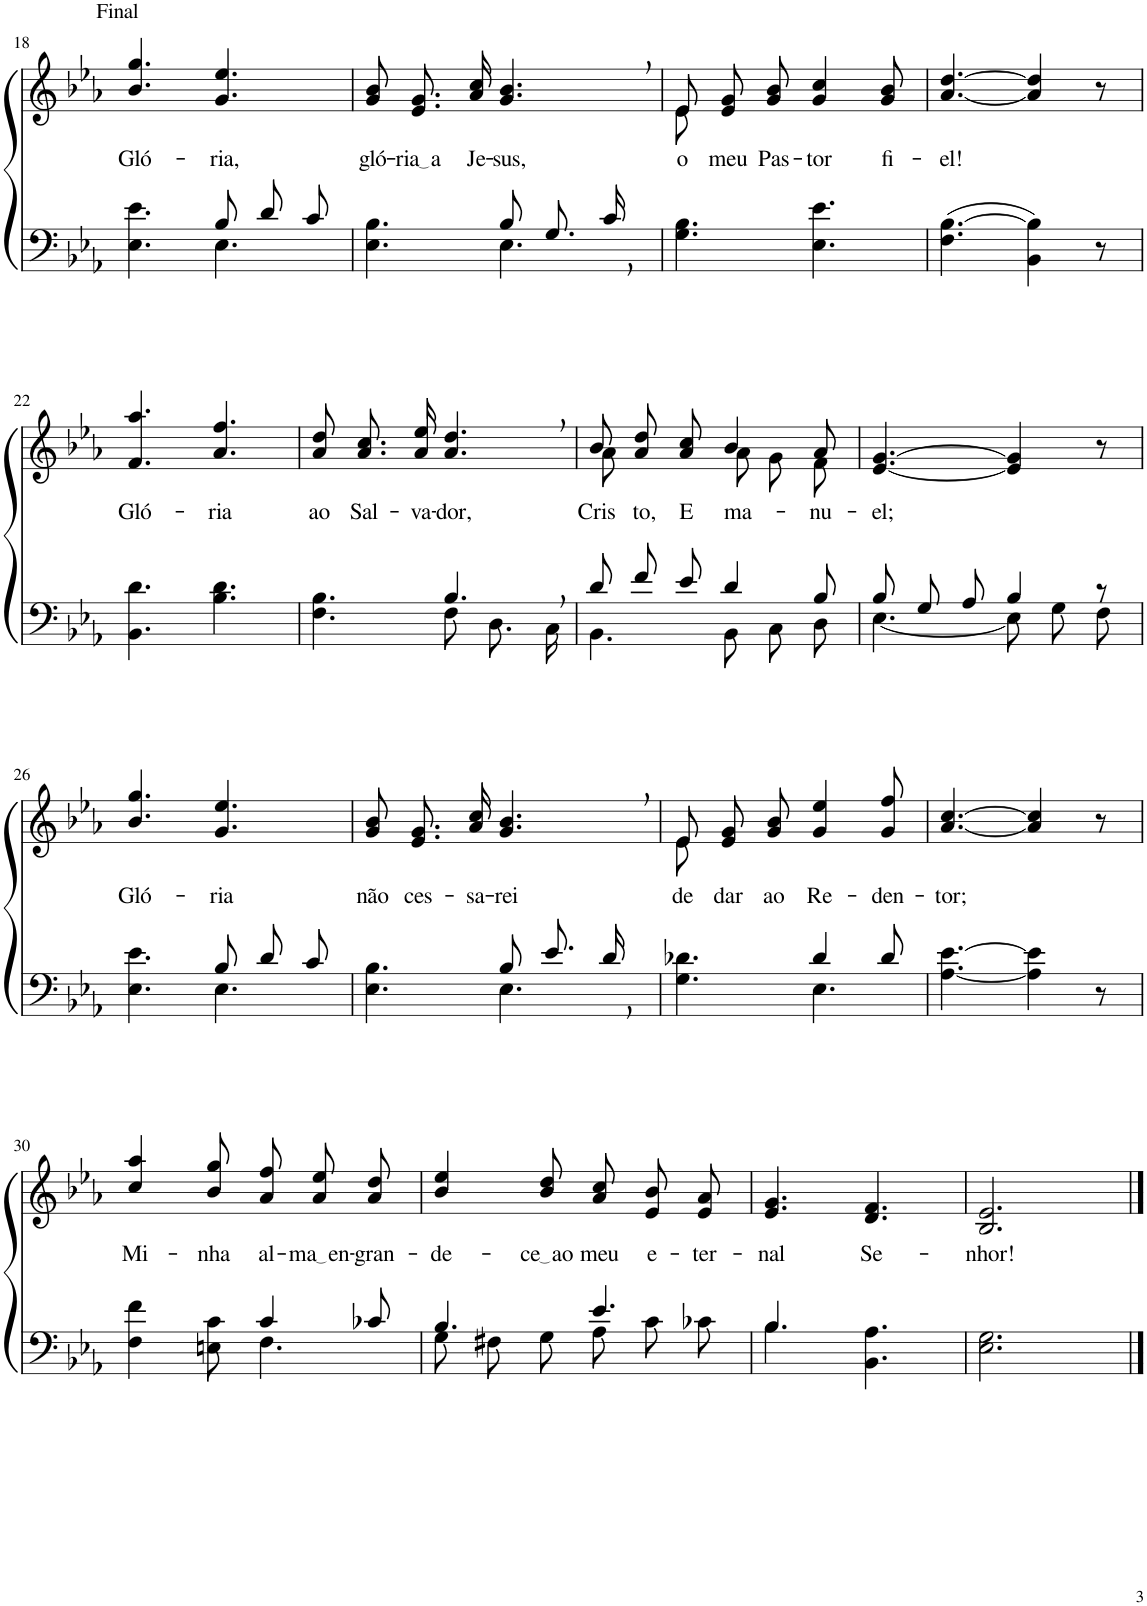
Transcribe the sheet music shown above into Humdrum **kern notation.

**kern	**kern	**text
*part2	*part1	*part1
*staff2	*staff1	*staff1
*I"Parte III e IV	*I"Parte I e II	*
!!LO:PB:g=z
*clefF4	*clefG2	*
*Trd2c3	*Trd2c3	*
*k[b-e-a-]	*k[b-e-a-]	*
*M6/8	*M6/8	*
=18	=18	=18
*^	*	*
!	!	!LO:TX:a:t=Final	!
!	!	!	!LO:LY:b
4.ryy	4.E-\ 4.e-\	4.b-/ 4.gg/	Gló-
!	!	!	!LO:LY:b
8B-/L	4.E-\	4.g/ 4.ee-/	-ria,
8d/	.	.	.
8c/J	.	.	.
=19	=19	=19	=19
!	!	!	!LO:LY:b
4.ryy	4.E-\ 4.B-\	8g/ 8b-/L	gló-
!	!	!	!LO:LY:b
.	.	8.e-/ 8.g/	ria a
!	!	!	!LO:LY:b
.	.	16a-/ 16cc/Jk	Je-
!	!	!	!LO:LY:b
8B-/L	4.E-\	4.g/, 4.b-/,	-sus,
8.G/	.	.	.
16c,/Jk	.	.	.
*v	*v	*	*
=20	=20	=20
*	*^	*
!	!	!	!LO:LY:b
4.G\ 4.B-\	8e-/L	8e-\	o
!	!	!	!LO:LY:b
.	8e-/ 8g/	2ryy	meu
!	!	!	!LO:LY:b
.	8g/ 8b-/J	.	Pas-
!	!	!	!LO:LY:b
4.E-\ 4.e-\	4g/ 4cc/	.	-tor
!	!	!	!LO:LY:b
.	8g/ 8b-/	8ryy	fi-
=21	=21	=21	=21
!	!	!	!LO:LY:b
*	*v	*v	*
(4.F\ [4.B-\	[4.a-/ [4.dd/	-el!
4BB-\ 4B-\])	4a-/] 4dd/]	.
8r	8r	.
!!LO:LB:g=z
=22	=22	=22
!	!	!LO:LY:b
4.BB-\ 4.d\	4.f/ 4.aa-/	Gló-
!	!	!LO:LY:b
4.B-\ 4.d\	4.a-/ 4.ff/	-ria
=23	=23	=23
*^	*	*
!	!	!	!LO:LY:b
4.ryy	4.F\ 4.B-\	8a-\ 8dd\L	ao
!	!	!	!LO:LY:b
.	.	8.a-\ 8.cc\	Sal-
!	!	!	!LO:LY:b
.	.	16a-\ 16ee-\Jk	-va-
!	!	!	!LO:LY:b
4.B-,/	8F\L	4.a-/, 4.dd/,	-dor,
.	8.D\	.	.
.	16C\Jk	.	.
=24	=24	=24	=24
*	*	*^	*
!	!	!	!	!LO:LY:b
8d/L	4.BB-\	8b-\L	8a-\L	Cris-
!	!	!	!	!LO:LY:b
8f/	.	8a-\ 8dd\	4ryy	-to,
!	!	!	!	!LO:LY:b
8e-/J	.	8a-\ 8cc\J	.	E-
!	!	!	!	!LO:LY:b
4d/	8BB-\L	4b-/	8a-\	-ma-
.	8C\	.	8g\	.
!	!	!	!	!LO:LY:b
8B-/	8D\J	8a-/	8f\J	-nu-
=25	=25	=25	=25	=25
!	!	!	!	!LO:LY:b
*	*	*v	*v	*
8B-/L	[4.E-\	[4.e-/ [4.g/	-el;
8G/	.	.	.
8A-/J	.	.	.
4B-/	8E-\L]	4e-/] 4g/]	.
.	8G\	.	.
8r	8F\J	8r	.
!!LO:LB:g=z
=26	=26	=26	=26
!	!	!	!LO:LY:b
4.ryy	4.E-\ 4.e-\	4.b-/ 4.gg/	Gló-
!	!	!	!LO:LY:b
8B-/L	4.E-\	4.g/ 4.ee-/	-ria
8d/	.	.	.
8c/J	.	.	.
=27	=27	=27	=27
!	!	!	!LO:LY:b
4.ryy	4.E-\ 4.B-\	8g/ 8b-/L	não
!	!	!	!LO:LY:b
.	.	8.e-/ 8.g/	ces-
!	!	!	!LO:LY:b
.	.	16a-/ 16cc/Jk	-sa-
!	!	!	!LO:LY:b
8B-/L	4.E-\	4.g/, 4.b-/,	-rei
8.e-/	.	.	.
16d,/Jk	.	.	.
=28	=28	=28	=28
*	*	*^	*
!	!	!	!	!LO:LY:b
4.ryy	4.G\ 4.d-X\	8e-/L	8e-\	de
!	!	!	!	!LO:LY:b
.	.	8e-/ 8g/	2ryy	dar
!	!	!	!	!LO:LY:b
.	.	8g/ 8b-/J	.	ao
!	!	!	!	!LO:LY:b
4d-/	4.E-\	4g/ 4ee-/	.	Re-
!	!	!	!	!LO:LY:b
8d-/	.	8g/ 8ff/	8ryy	-den-
*v	*v	*	*	*
=29	=29	=29	=29
!	!	!	!LO:LY:b
*	*v	*v	*
[4.A-\ [4.e-\	[4.a-/ [4.cc/	-tor;
4A-\] 4e-\]	4a-/] 4cc/]	.
8r	8r	.
!!LO:LB:g=z
=30	=30	=30
*^	*	*
!	!	!	!LO:LY:b
4.ryy	4F\ 4f\	4cc/ 4aa-/	Mi-
!	!	!	!LO:LY:b
.	8En\ 8c\	8b-/ 8gg/	-nha
!	!	!	!LO:LY:b
4c/	4.F\	8a-\ 8ff\L	al-
!	!	!	!LO:LY:b
.	.	8a-\ 8ee-\	ma en
!	!	!	!LO:LY:b
8c-X/	.	8a-\ 8dd\J	-gran-
=31	=31	=31	=31
!	!	!	!LO:LY:b
4.B-/	8G\L	4b-/ 4ee-/	-de-
.	8F#X\	.	.
!	!	!	!LO:LY:b
.	8G\J	8b-/ 8dd/	ce ao
!	!	!	!LO:LY:b
4.e-/	8A-\L	8a-/ 8cc/L	meu
!	!	!	!LO:LY:b
.	8c\	8e-/ 8b-/	e-
!	!	!	!LO:LY:b
.	8c-X\J	8e-/ 8a-/J	-ter-
=32	=32	=32	=32
!	!	!	!LO:LY:b
4.B-/	4.B-\	4.e-/ 4.g/	-nal
!	!	!	!LO:LY:b
4.BB-\ 4.A-\	4.ryy	4.d/ 4.f/	Se-
=33	=33	=33	=33
!	!	!	!LO:LY:b
*v	*v	*	*
2.E-\ 2.G\	2.B-/ 2.e-/	-nhor!
==	==	==
*-	*-	*-
